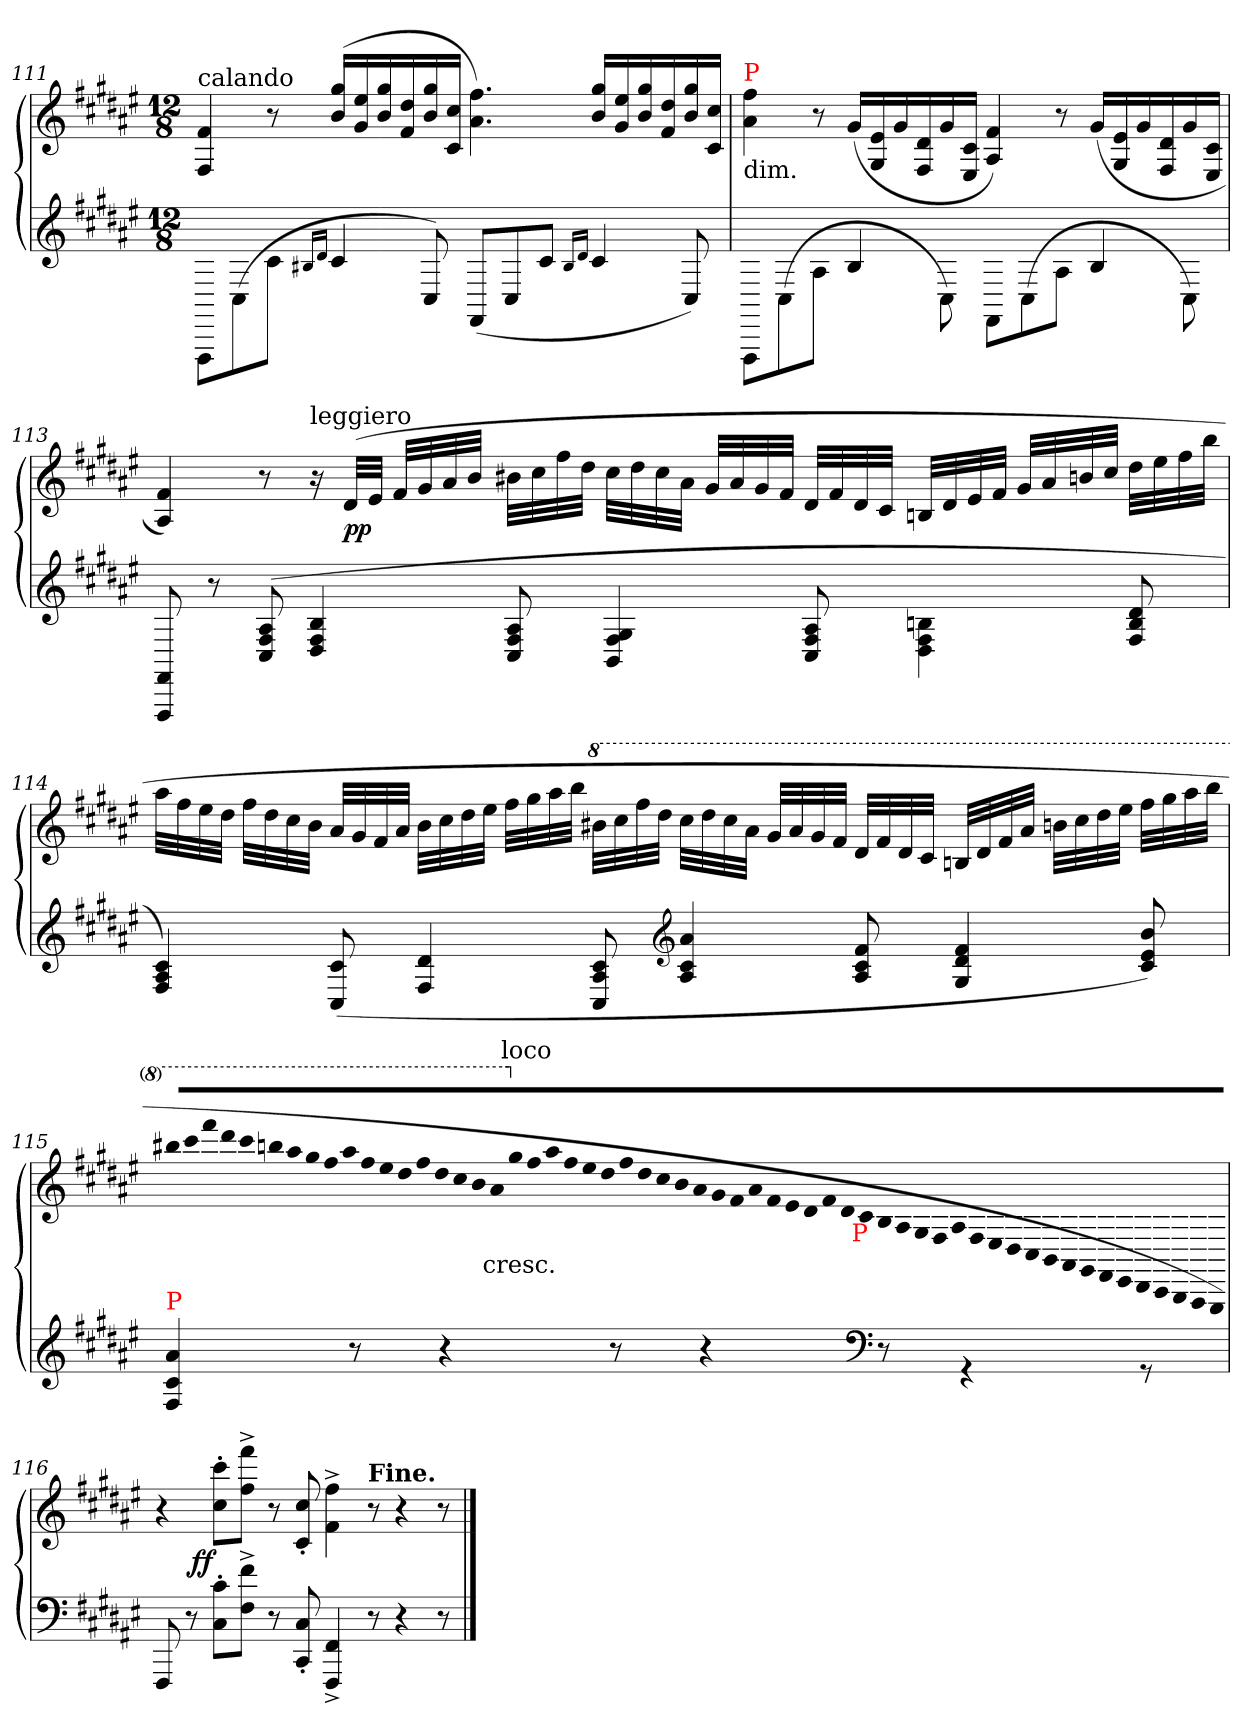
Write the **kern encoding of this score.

**kern	**kern	**dynam
*part1	*part1	*part1
*staff2	*staff1	*staff1/2
*clefG2	*clefG2	*
*k[f#c#g#d#a#e#]	*k[f#c#g#d#a#e#]	*
*M12/8	*M12/8	*
=111	=111	=111
!	!LO:TX:a:t=calando	!
8FFF#\L	4f#/ 4F#/	fp fp
(8C#\	.	.
8c#\J	8r	.
16qqB#X/LL	.	.
16qqd#/JJ	.	.
4c#	(16gg# 16bLL	.
.	16ee# 16g#	.
.	16gg# 16b	.
.	16dd# 16f#	.
8C#)	16gg# 16b	.
.	16cc# 16c#JJ	.
(8FF#L	4.ff# 4.a#)	.
8C#	.	.
8c#J	.	.
16qqB#/LL	.	.
16qqd#/JJ	.	.
4c#	16gg# 16bLL	.
.	16ee# 16g#	.
.	16gg# 16b	.
.	16dd# 16f#	.
8C#)	16gg# 16b	.
.	16cc# 16c#JJ	.
=112	=112	=112
!	!LO:TX:c:t=dim.	!
!	!LO:TX:a:color=red:t=P	!
8FFF#\L	4ff# 4a#	.
(8C#\	.	.
8A#\J	8r	.
4B	(>16g#LL	.
.	16e#/ 16G#/	.
.	16g#	.
.	16d#/ 16F#/	.
8C#\)	16g#	.
.	16c#/ 16E#/JJ	.
8FF#\L	4f#/ 4A#/)	.
(8C#\	.	.
8A#\J	8r	.
4B	(>16g#LL	.
.	16e#/ 16G#/	.
.	16g#	.
.	16d#/ 16F#/	.
8C#\)	16g#	.
.	16c#/ 16E#/JJ	.
=113	=113	=113
8FF#/ 8FFF#/	4f#/ 4A#/)	.
8r	.	.
(8A# 8F# 8C#	8r	.
!	!LO:TX:a:t=leggiero	!
4B 4F# 4D#	16r	.
.	(>32d#LLL	pp
.	32e#JJJ	.
.	32f#LLL	.
.	32g#	.
.	32a#	.
.	32bJJJ	.
8A# 8F# 8C#	32b#XLLL	.
.	32cc#	.
.	32ff#	.
.	32dd#JJJ	.
4G# 4F# 4BB	32cc#LLL	.
.	32dd#	.
.	32cc#	.
.	32a#JJJ	.
.	32g#LLL	.
.	32a#	.
.	32g#	.
.	32f#JJJ	.
8A# 8F# 8C#	32d#LLL	.
.	32f#	.
.	32d#	.
.	32c#JJJ	.
4Bn\ 4F#\ 4D#\	32Bn/LLL	.
.	32d#/	.
.	32e#/	.
.	32f#/JJJ	.
.	32g#/LLL	.
.	32a#/	.
.	32b/	.
.	32cc#/JJJ	.
8d# 8B 8F#	32dd#LLL	.
.	32ee#	.
.	32ff#	.
.	32bbJJJ	.
=114	=114	=114
4c# 4A# 4F#)	32aa#LLL	.
.	32ff#	.
.	32ee#	.
.	32dd#JJJ	.
.	32ff#LLL	.
.	32dd#	.
.	32cc#	.
.	32bJJJ	.
(8c# 8C#	32a#LLL	.
.	32g#	.
.	32f#	.
.	32a#JJJ	.
4d# 4F#	32bLLL	.
.	32cc#	.
.	32dd#	.
.	32ee#JJJ	.
.	32ff#LLL	.
.	32gg#	.
.	32aa#	.
.	32bbJJJ	.
*	*8va	*
8c# 8A# 8C#	32bb#XLLL	.
.	32ccc#	.
.	32fff#	.
.	32ddd#JJJ	.
*clefG2	*	*
4a# 4c# 4A#	32ccc#LLL	.
.	32ddd#	.
.	32ccc#	.
.	32aa#JJJ	.
.	32gg#LLL	.
.	32aa#	.
.	32gg#	.
.	32ff#JJJ	.
8f# 8c# 8A#	32dd#LLL	.
.	32ff#	.
.	32dd#	.
.	32cc#JJJ	.
4f# 4d# 4G#	32bnLLL	.
.	32dd#	.
.	32ff#	.
.	32aa#JJJ	.
.	32bbLLL	.
.	32ccc#	.
.	32ddd#	.
.	32eee#JJJ	.
8b 8e# 8c#)	32fff#LLL	.
.	32ggg#	.
.	32aaa#	.
.	32bbbJJJ	.
=115	=115	=115
*	*Xtuplet	*
!LO:TX:a:color=red:t=P	!	!
!	!LO:N:vis=8	!
4a# 4c# 4F#	38bbb#X!/L	.
!	!LO:N:vis=8	!
.	38cccc#!/	.
!	!LO:N:vis=8	!
.	38ffff#!/	.
!	!LO:N:vis=8	!
.	38dddd#!/	.
!	!LO:N:vis=8	!
.	38cccc#!/	.
!	!LO:N:vis=8	!
.	38bbbn!/	.
!	!LO:N:vis=8	!
.	38aaa#!/	.
!	!LO:N:vis=8	!
.	38ggg#!/	.
!	!LO:N:vis=8	!
.	38fff#!/	.
!	!LO:N:vis=8	!
.	38aaa#!/	.
8r	.	.
!	!LO:N:vis=8	!
.	38fff#!/	.
!	!LO:N:vis=8	!
.	38eee#!/	.
!	!LO:N:vis=8	!
.	38ddd#!/	.
!	!LO:N:vis=8	!
.	38fff#!/	.
!	!LO:N:vis=8	!
.	38ddd#!/	.
4r	.	.
!	!LO:N:vis=8	!
.	38ccc#!/	.
!	!LO:N:vis=8	!
.	38bb!/	.
!	!LO:TX:c:t=cresc.	!
!	!LO:N:vis=8	!
.	38aa#!/	.
*	*X8va	*
!	!LO:TX:a:t=loco	!
!	!LO:N:vis=8	!
.	38gg#!/	.
!	!LO:N:vis=8	!
.	38ff#!/	.
!	!LO:N:vis=8	!
.	38aa#!/	.
!	!LO:N:vis=8	!
.	38ff#!/	.
!	!LO:N:vis=8	!
.	38ee#!/	.
!	!LO:N:vis=8	!
.	38dd#!/	.
8r	.	.
!	!LO:N:vis=8	!
.	38ff#!/	.
!	!LO:N:vis=8	!
.	38dd#!/	.
!	!LO:N:vis=8	!
.	38cc#!/	.
!	!LO:N:vis=8	!
.	38b!/	.
!	!LO:N:vis=8	!
.	38a#!/	.
4r	.	.
!	!LO:N:vis=8	!
.	38g#!/	.
!	!LO:N:vis=8	!
.	38f#!/	.
!	!LO:N:vis=8	!
.	38a#!/	.
!	!LO:N:vis=8	!
.	38f#!/	.
!	!LO:N:vis=8	!
.	38e#!/	.
!	!LO:N:vis=8	!
.	38d#!/	.
!	!LO:N:vis=8	!
.	38f#!/	.
!	!LO:N:vis=8	!
.	38d#!/	.
!	!LO:TX:b:color=red:t=P	!
!	!LO:N:vis=8	!
.	38c#!/	.
*clefF4	*	*
!	!LO:N:vis=8	!
8r	38B!/	.
!	!LO:N:vis=8	!
.	38A#!/	.
!	!LO:N:vis=8	!
.	38G#!/	.
!	!LO:N:vis=8	!
.	38F#!/	.
!	!LO:N:vis=8	!
.	38A#!/	.
4rGG	.	.
!	!LO:N:vis=8	!
.	38F#!/	.
!	!LO:N:vis=8	!
.	38E#!/	.
!	!LO:N:vis=8	!
.	38D#!/	.
!	!LO:N:vis=8	!
.	38C#!/	.
!	!LO:N:vis=8	!
.	38BB!/	.
!	!LO:N:vis=8	!
.	38AA#!/	.
!	!LO:N:vis=8	!
.	38GG#!/	.
!	!LO:N:vis=8	!
.	38FF#!/	.
!	!LO:N:vis=8	!
.	38EE#!/	.
!	!LO:N:vis=8	!
.	38DD#!/	.
8rGG	.	.
!	!LO:N:vis=8	!
.	38CC#!/	.
!	!LO:N:vis=8	!
.	38BBB!/	.
!	!LO:N:vis=8	!
.	38AAA#!/	.
!	!LO:N:vis=8	!
.	38GGG#!/J)	.
=116	=116	=116
8FFF#	4r	.
8r	.	.
!	!	!LO:DY:rj
8c#'> 8C#'>L	8ccc#'> 8cc#'>L	ff
8f#^> 8F#^>J	8fff#^> 8ff#^>J	.
8r	8r	.
8C#'< 8CC#'<	8cc#'< 8c#'<	.
4FF#^> 4FFF#^>	4ff#^> 4f#^>	.
!	!LO:TX:a:B:t=Fine.	!
8r	8r	.
4r	4r	.
8r	8r	.
==	==	==
*-	*-	*-
